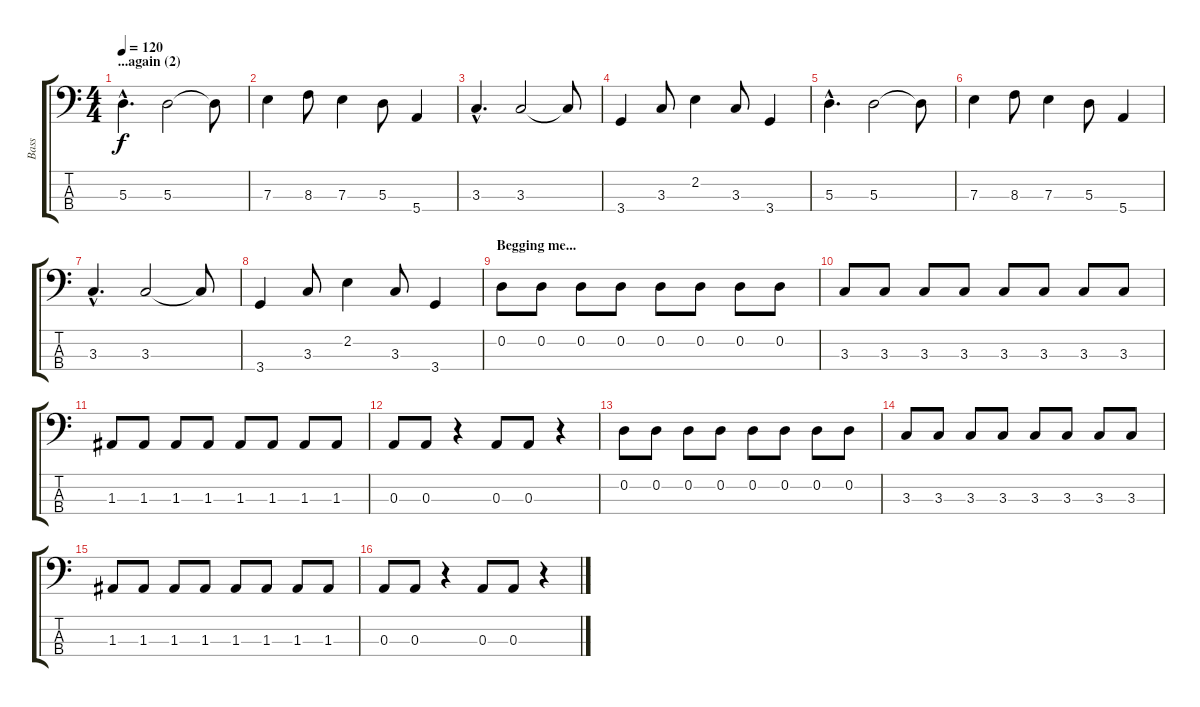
\track ("Bass" "Bass") {instrument electricbasspick}
\staff {score tabs}
\tuning (G2 D2 A1 E1) {hide}
\ts (4 4)
\section ("" "...again (2)")
\tempo 120
\clef f4
\ks c
5.3{hac}.4{d dy f} 5.3.2 5.3{t}.8 |
7.3.4 8.3.8 7.3.4 5.3.8 5.4.4 |
3.3{hac}.4{d} 3.3.2 3.3{t}.8 |
3.4.4 3.3.8 2.2.4 3.3.8 3.4.4 |
5.3{hac}.4{d} 5.3.2 5.3{t}.8 |
7.3.4 8.3.8 7.3.4 5.3.8 5.4.4 |
3.3{hac}.4{d} 3.3.2 3.3{t}.8 |
3.4.4 3.3.8 2.2.4 3.3.8 3.4.4 |
\section ("" "Begging me...")
0.2.8 0.2.8 0.2.8 0.2.8 0.2.8 0.2.8 0.2.8 0.2.8 |
3.3.8 3.3.8 3.3.8 3.3.8 3.3.8 3.3.8 3.3.8 3.3.8 |
1.3.8 1.3.8 1.3.8 1.3.8 1.3.8 1.3.8 1.3.8 1.3.8 |
0.3.8 0.3.8 r.4 0.3.8 0.3.8 r.4 |
0.2.8 0.2.8 0.2.8 0.2.8 0.2.8 0.2.8 0.2.8 0.2.8 |
3.3.8 3.3.8 3.3.8 3.3.8 3.3.8 3.3.8 3.3.8 3.3.8 |
1.3.8 1.3.8 1.3.8 1.3.8 1.3.8 1.3.8 1.3.8 1.3.8 |
0.3.8 0.3.8 r.4 0.3.8 0.3.8 r.4
